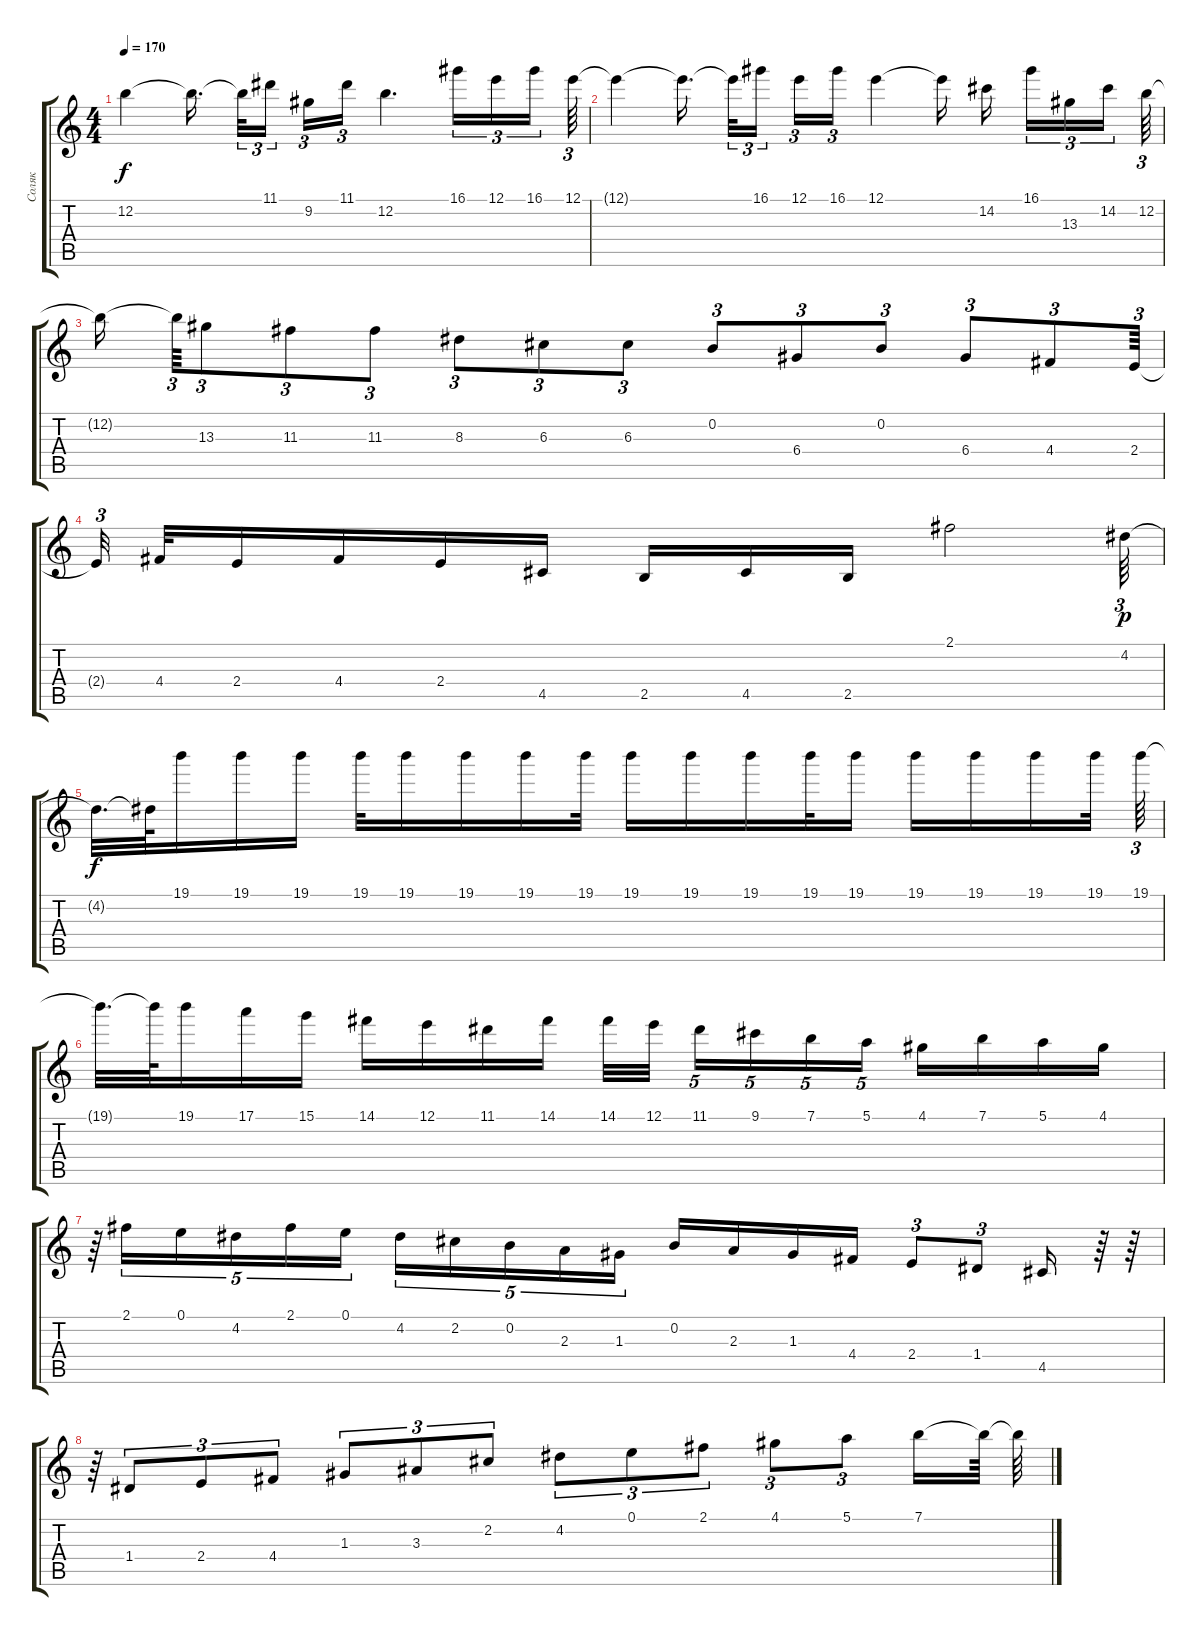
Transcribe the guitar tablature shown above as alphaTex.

\track ("Соляк" "Соляк") {instrument distortionguitar}
\staff {score tabs}
\tuning (E4 B3 G3 D3 A2 E2) {hide}
\ts (4 4)
\tempo 170
\clef g2
\ks c
12.2{t}.4{dy f} 12.2{t}.16{d beam splitsecondary} 12.2{t}.32{tu (3 2)} 11.1.16{tu (3 2) beam splitsecondary} 9.2.16{tu (3 2)} 11.1.16{tu (3 2)} 12.2.4{d} 16.1.16{tu (3 2)} 12.1.16{tu (3 2)} 16.1.16{tu (3 2) beam splitsecondary} 12.1.64{tu (3 2)} |
12.1{t}.4 12.1{t}.16{d beam splitsecondary} 12.1{t}.32{tu (3 2)} 16.1.16{tu (3 2) beam splitsecondary} 12.1.16{tu (3 2)} 16.1.16{tu (3 2)} 12.1.4 12.1{t}.16 14.2.16{beam splitsecondary} 16.1.16{tu (3 2)} 13.3.16{tu (3 2)} 14.2.16{tu (3 2) beam splitsecondary} 12.2.64{tu (3 2)} |
12.2{t}.16{beam splitsecondary} 12.2{t}.64{tu (3 2)} 13.3.8{tu (3 2)} 11.3.8{tu (3 2)} 11.3.8{tu (3 2)} 8.3.8{tu (3 2)} 6.3.8{tu (3 2)} 6.3.8{tu (3 2)} 0.2.8{tu (3 2)} 6.4.8{tu (3 2)} 0.2.8{tu (3 2)} 6.4.8{tu (3 2)} 4.4.8{tu (3 2)} 2.4.64{tu (3 2)} |
2.4{t}.32{tu (3 2) beam splitsecondary} 4.4.32 2.4.16 4.4.16 2.4.16 4.5.16 2.5.16 4.5.16 2.5.16 2.1.2 4.2.64{tu (3 2) dy p} |
4.2{t}.32{d dy f} 4.2{t}.64 19.1.16 19.1.16 19.1.16 19.1.32 19.1.16 19.1.16 19.1.16 19.1.32 19.1.16 19.1.16 19.1.16 19.1.32 19.1.16 19.1.16 19.1.16 19.1.16 19.1.32 19.1.64{tu (3 2)} |
19.1{t}.32{d} 19.1{t}.64 19.1.16 17.1.16 15.1.16 14.1.16 12.1.16 11.1.16 14.1.16 14.1.32 12.1.32{beam splitsecondary} 11.1.16{tu (5 4)} 9.1.16{tu (5 4)} 7.1.16{tu (5 4)} 5.1.16{tu (5 4)} 4.1.16 7.1.16 5.1.16 4.1.16 |
r.64 2.1.16{tu (5 4)} 0.1.16{tu (5 4)} 4.2.16{tu (5 4)} 2.1.16{tu (5 4)} 0.1.16{tu (5 4)} 4.2.16{tu (5 4)} 2.2.16{tu (5 4)} 0.2.16{tu (5 4)} 2.3.16{tu (5 4)} 1.3.16{tu (5 4)} 0.2.16 2.3.16 1.3.16 4.4.16 2.4.8{tu (3 2)} 1.4.8{tu (3 2)} 4.5.16 r.64 r.64 |
r.64 1.4.8{tu (3 2)} 2.4.8{tu (3 2)} 4.4.8{tu (3 2)} 1.3.8{tu (3 2)} 3.3.8{tu (3 2)} 2.2.8{tu (3 2)} 4.2.8{tu (3 2)} 0.1.8{tu (3 2)} 2.1.8{tu (3 2)} 4.1.8{tu (3 2)} 5.1.8{tu (3 2)} 7.1.16 7.1{t}.64 7.1{t}.64
